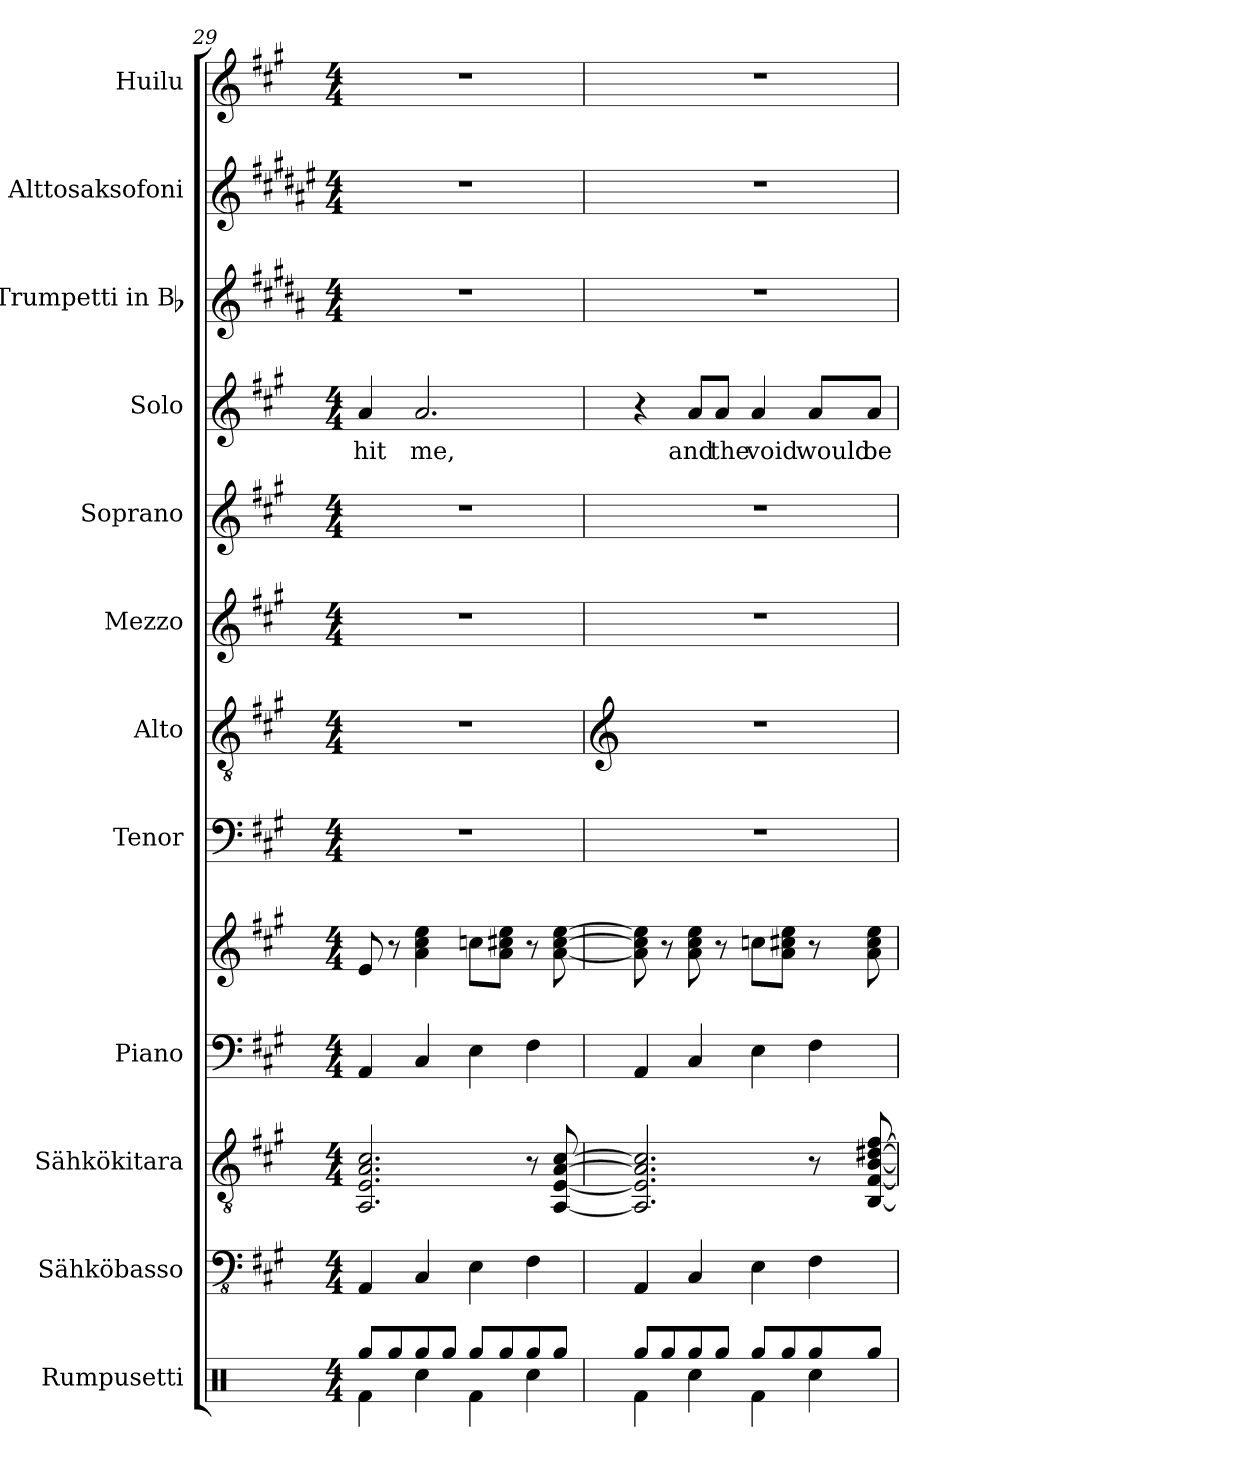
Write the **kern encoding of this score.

**kern	**kern	**kern	**kern	**kern	**kern	**kern	**kern	**kern	**kern	**text	**kern	**kern	**kern
*part12	*part11	*part10	*part9	*part9	*part8	*part7	*part6	*part5	*part4	*part4	*part3	*part2	*part1
*staff13	*staff12	*staff11	*staff10	*staff9	*staff8	*staff7	*staff6	*staff5	*staff4	*staff4	*staff3	*staff2	*staff1
*I"Rumpusetti	*I"Sähköbasso	*I"Sähkökitara	*I"Piano	*	*I"Tenor	*I"Alto	*I"Mezzo	*I"Soprano	*I"Solo	*	*I"Trumpetti in Bb	*I"Alttosaksofoni	*I"Huilu
*I'R. setti	*	*	*I'Pno.	*	*I'T.	*I'A.	*I'M.	*I'S.	*I'Solo	*	*I'Tpt. in Bb	*	*I'H.
*clefX	*clefFv4	*clefGv2	*clefF4	*clefG2	*clefF4	*clefGv2	*clefG2	*clefG2	*clefG2	*	*clefG2	*clefG2	*clefG2
*	*	*	*	*	*	*	*	*	*	*	*ITrd1c2	*ITrd5c9	*
*k[]	*k[f#c#g#]	*k[f#c#g#]	*k[f#c#g#]	*k[f#c#g#]	*k[f#c#g#]	*k[f#c#g#]	*k[f#c#g#]	*k[f#c#g#]	*k[f#c#g#]	*	*k[f#c#g#]	*k[f#c#g#]	*k[f#c#g#]
*M4/4	*M4/4	*M4/4	*M4/4	*M4/4	*M4/4	*M4/4	*M4/4	*M4/4	*M4/4	*	*M4/4	*M4/4	*M4/4
=29	=29	=29	=29	=29	=29	=29	=29	=29	=29	=29	=29	=29	=29
*^	*	*	*	*	*	*	*	*	*	*	*	*	*
!	!	!	!	!	!	!	!	!	!	!	!LO:LY:b	!	!	!
8Rgg/L	4Rf\	4AAA/	2.AA/ 2.E/ 2.A/ 2.c#/	4AA/	8e/	1r	1r	1r	1r	4a/	hit	1r	1r	1r
8Rgg/	.	.	.	.	8r	.	.	.	.	.	.	.	.	.
!	!	!	!	!	!	!	!	!	!	!	!LO:LY:b	!	!	!
8Rgg/	4Rcc\	4CC#/	.	4C#/	4a\ 4cc#\ 4ee\	.	.	.	.	2.a/	me,	.	.	.
8Rgg/J	.	.	.	.	.	.	.	.	.	.	.	.	.	.
8Rgg/L	4Rf\	4EE\	.	4E\	8ccn\L	.	.	.	.	.	.	.	.	.
8Rgg/	.	.	.	.	8a\ 8cc#X\ 8ee\J	.	.	.	.	.	.	.	.	.
8Rgg/	4Rcc\	4FF#\	8r	4F#\	8r	.	.	.	.	.	.	.	.	.
8Rgg/J	.	.	[8AA/ [8E/ [8A/ [8c#/	.	[8a\ [8cc#\ [8ee\	.	.	.	.	.	.	.	.	.
=30	=30	=30	=30	=30	=30	=30	=30	=30	=30	=30	=30	=30	=30	=30
*	*	*	*	*	*	*	*clefG2	*	*	*	*	*	*	*
8Rgg/L	4Rf\	4AAA/	2.AA/] 2.E/] 2.A/] 2.c#/]	4AA/	8a\] 8cc#\] 8ee\]	1r	1r	1r	1r	4r	.	1r	1r	1r
8Rgg/	.	.	.	.	8r	.	.	.	.	.	.	.	.	.
!	!	!	!	!	!	!	!	!	!	!	!LO:LY:b	!	!	!
8Rgg/	4Rcc\	4CC#/	.	4C#/	8a\ 8cc#\ 8ee\	.	.	.	.	8a/L	and	.	.	.
!	!	!	!	!	!	!	!	!	!	!	!LO:LY:b	!	!	!
8Rgg/J	.	.	.	.	8r	.	.	.	.	8a/J	the	.	.	.
!	!	!	!	!	!	!	!	!	!	!	!LO:LY:b	!	!	!
8Rgg/L	4Rf\	4EE\	.	4E\	8ccn\L	.	.	.	.	4a/	void	.	.	.
8Rgg/	.	.	.	.	8a\ 8cc#X\ 8ee\J	.	.	.	.	.	.	.	.	.
!	!	!	!	!	!	!	!	!	!	!	!LO:LY:b	!	!	!
8Rgg/	4Rcc\	4FF#\	8r	4F#\	8r	.	.	.	.	8a/L	would	.	.	.
!	!	!	!	!	!	!	!	!	!	!	!LO:LY:b	!	!	!
8Rgg/J	.	.	[8BB/ [8F#/ [8B/ [8d#X/ [8f#/	.	8a\ 8cc#\ 8ee\	.	.	.	.	8a/J	be	.	.	.
*v	*v	*	*	*	*	*	*	*	*	*	*	*	*	*
=	=	=	=	=	=	=	=	=	=	=	=	=	=
*-	*-	*-	*-	*-	*-	*-	*-	*-	*-	*-	*-	*-	*-
